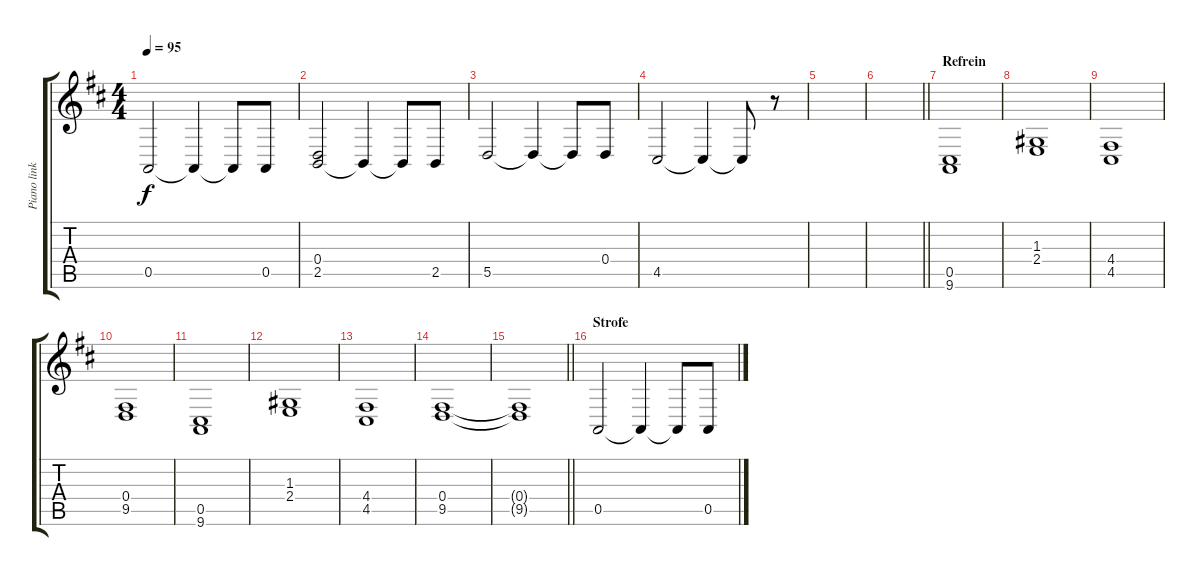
\track ("Piano linkerhand" "Piano link") {instrument acousticgrandpiano}
\staff {score tabs}
\tuning (E4 B3 G3 D3 A2 E2) {hide}
\ts (4 4)
\tempo 95
\clef g2
\ks d
0.5.2{dy f} 0.5{t}.4 0.5{t}.8 0.5.8 |
(0.4 2.5).2 2.5{t}.4 2.5{t}.8 2.5.8 |
5.5.2 5.5{t}.4 5.5{t}.8 0.4.8 |
4.5.2 4.5{t}.4 4.5{t}.8 r.8 |
|
\barLineRight lightlight
|
\section ("" "Refrein")
(0.5 9.6).1 |
(1.3 2.4).1 |
(4.4 4.5).1 |
(0.4 9.5).1 |
(0.5 9.6).1 |
(1.3 2.4).1 |
(4.4 4.5).1 |
(0.4 9.5).1 |
\barLineRight lightlight
(0.4{t} 9.5{t}).1 |
\section ("" "Strofe")
0.5.2 0.5{t}.4 0.5{t}.8 0.5.8
